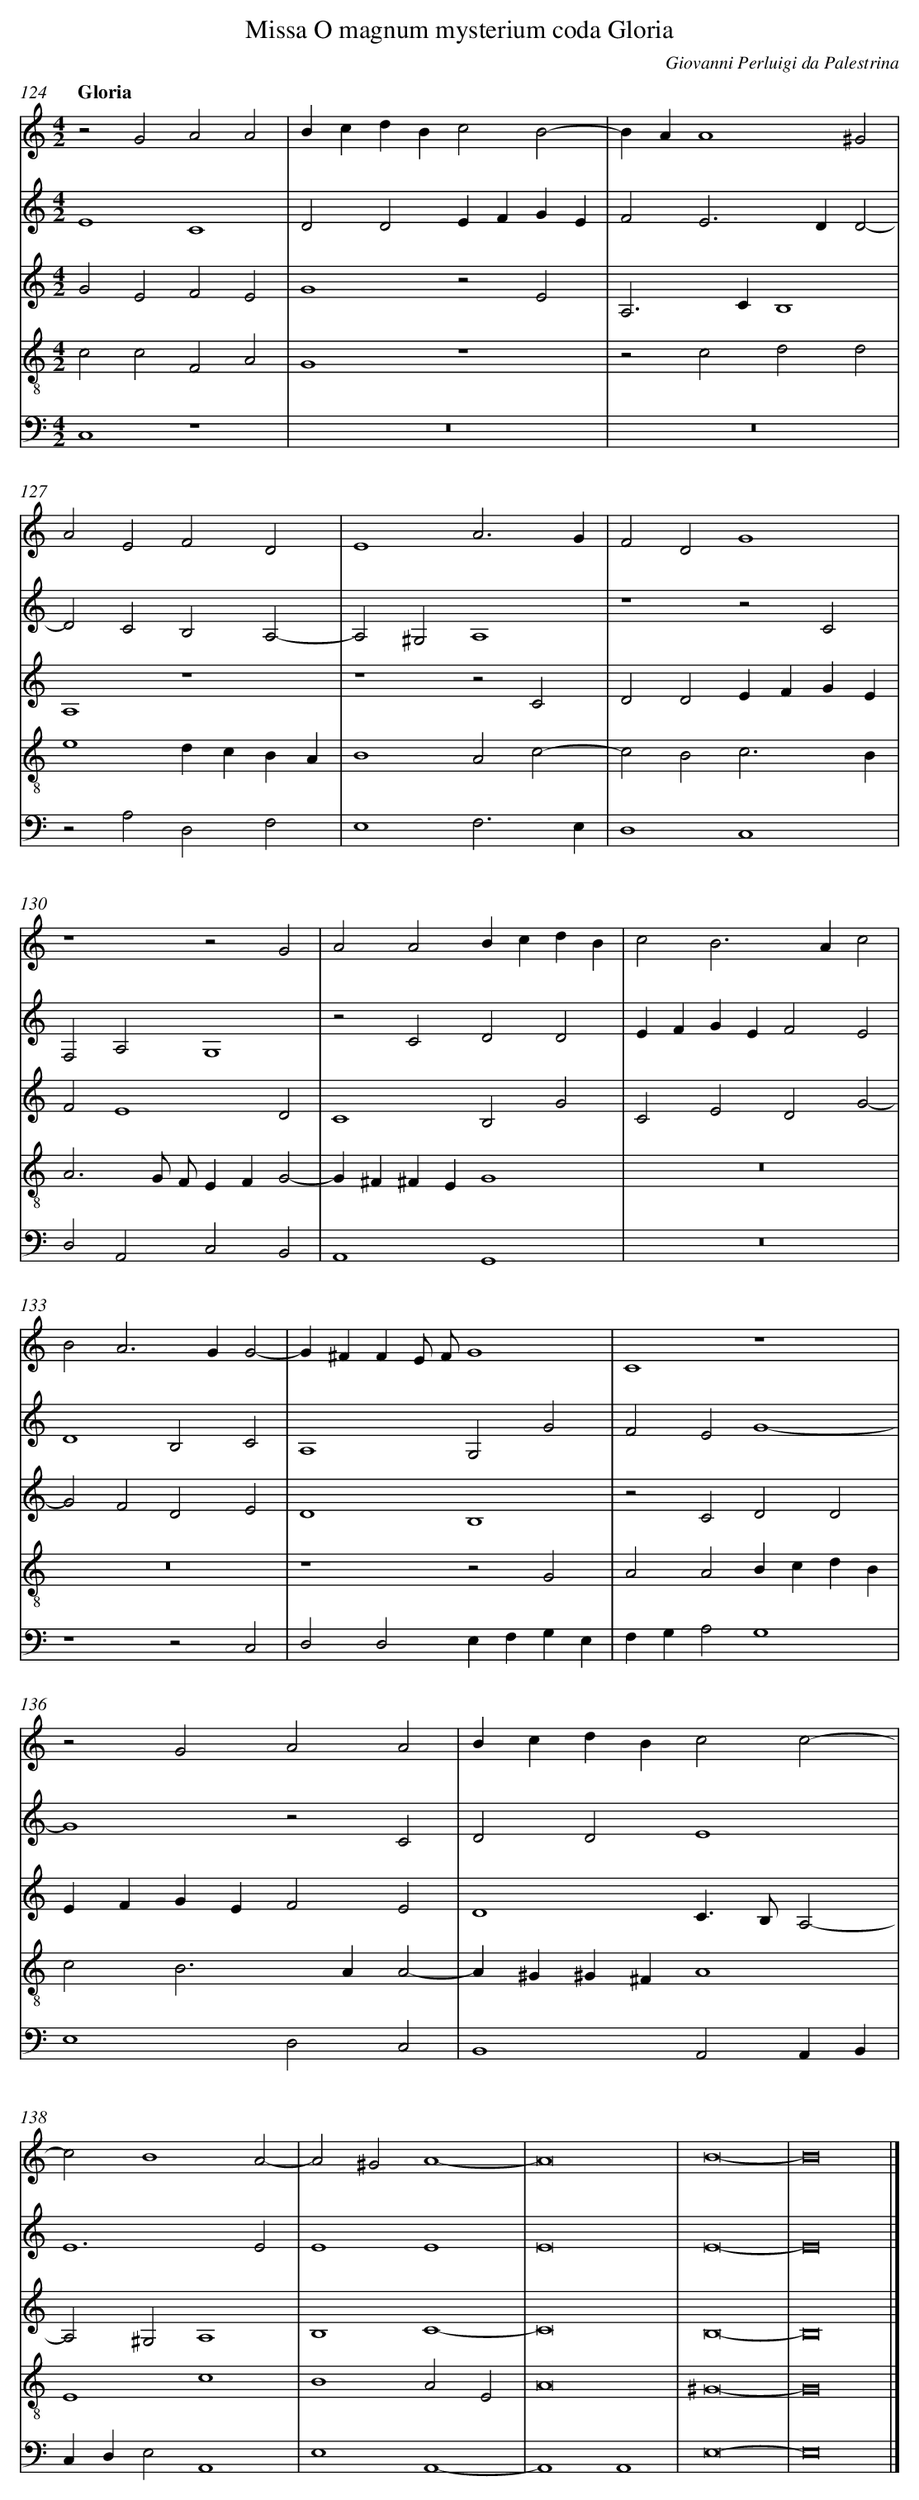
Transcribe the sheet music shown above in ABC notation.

X:1
T: Missa O magnum mysterium coda Gloria
C: Giovanni Perluigi da Palestrina
L: 1/4
M: 4/2
Q: "Gloria"
V: 1 clef=treble
V: 2 clef=treble
V: 3 clef=treble
V: 4 clef=treble-8
V: 5 clef=bass
K: C
[V:1] z2G2A2A2 |
[V:2] E4C4 |
[V:3] G2E2F2E2 |
[V:4] c2c2F2A2 |
[V:5] C,4z4 |
[V:1] BcdBc2B2- |
[V:2] D2D2EFGE |
[V:3] G4z2E2 |
[V:4] G4z4 |
[V:5] z8 |
[V:1] BAA4^G2 |
[V:2] F2E2>D2D2- |
[V:3] A,2>C2B,4 |
[V:4] z2c2d2d2 |
[V:5] z8 |
[V:1] A2E2F2D2 |
[V:2] D2C2B,2A,2- |
[V:3] A,4z4 |
[V:4] e4dcBA |
[V:5] z2A,2D,2F,2 |
[V:1] E4A3G |
[V:2] A,2^G,2A,4 |
[V:3] z4z2C2 |
[V:4] B4A2c2- |
[V:5] E,4F,3E, |
[V:1] F2D2G4 |
[V:2] z4z2C2 |
[V:3] D2D2EFGE |
[V:4] c2B2c3B |
[V:5] D,4C,4 |
[V:1] z4z2G2 |
[V:2] F,2A,2G,4 |
[V:3] F2E4D2 |
[V:4] A3G/ F/EFG2- |
[V:5] D,2A,,2C,2B,,2 |
[V:1] A2A2BcdB |
[V:2] z2C2D2D2 |
[V:3] C4B,2G2 |
[V:4] G^F^FEG4 |
[V:5] A,,4G,,4 |
[V:1] c2B2>A2c2 |
[V:2] EFGEF2E2 |
[V:3] C2E2D2G2- |
[V:4] z8 |
[V:5] z8 |
[V:1] B2A2>G2G2- |
[V:2] D4B,2C2 |
[V:3] G2F2D2E2 |
[V:4] z8 |
[V:5] z4z2C,2 |
[V:1] G^FFE/ F/G4 |
[V:2] A,4G,2G2 |
[V:3] D4B,4 |
[V:4] z4z2G2 |
[V:5] D,2D,2E,F,G,E, |
[V:1] C4z4 |
[V:2] F2E2G4- |
[V:3] z2C2D2D2 |
[V:4] A2A2BcdB |
[V:5] F,G,A,2G,4 |
[V:1] z2G2A2A2 |
[V:2] G4z2C2 |
[V:3] EFGEF2E2 |
[V:4] c2B2>A2A2- |
[V:5] E,4D,2C,2 |
[V:1] BcdBc2c2- |
[V:2] D2D2E4 |
[V:3] D4C>B,A,2- |
[V:4] A^G^G^FA4 |
[V:5] B,,4A,,2A,,B,, |
[V:1] c2B4A2- |
[V:2] E6E2 |
[V:3] A,2^G,2A,4 |
[V:4] E4c4 |
[V:5] C,D,E,2A,,4 |
[V:1] A2^G2A4- |
[V:2] E4E4 |
[V:3] B,4C4- |
[V:4] B4A2E2 |
[V:5] E,4A,,4- |
[V:1] A8 |
[V:2] E8 |
[V:3] C8 |
[V:4] A8 |
[V:5] A,,4A,,4 |
[V:1] B8- |
[V:2] E8- |
[V:3] B,8- |
[V:4] ^G8- |
[V:5] E,8- |
[V:1] B8 |]
[V:2] E8 |]
[V:3] B,8 |]
[V:4] G8 |]
[V:5] E,8 |]
